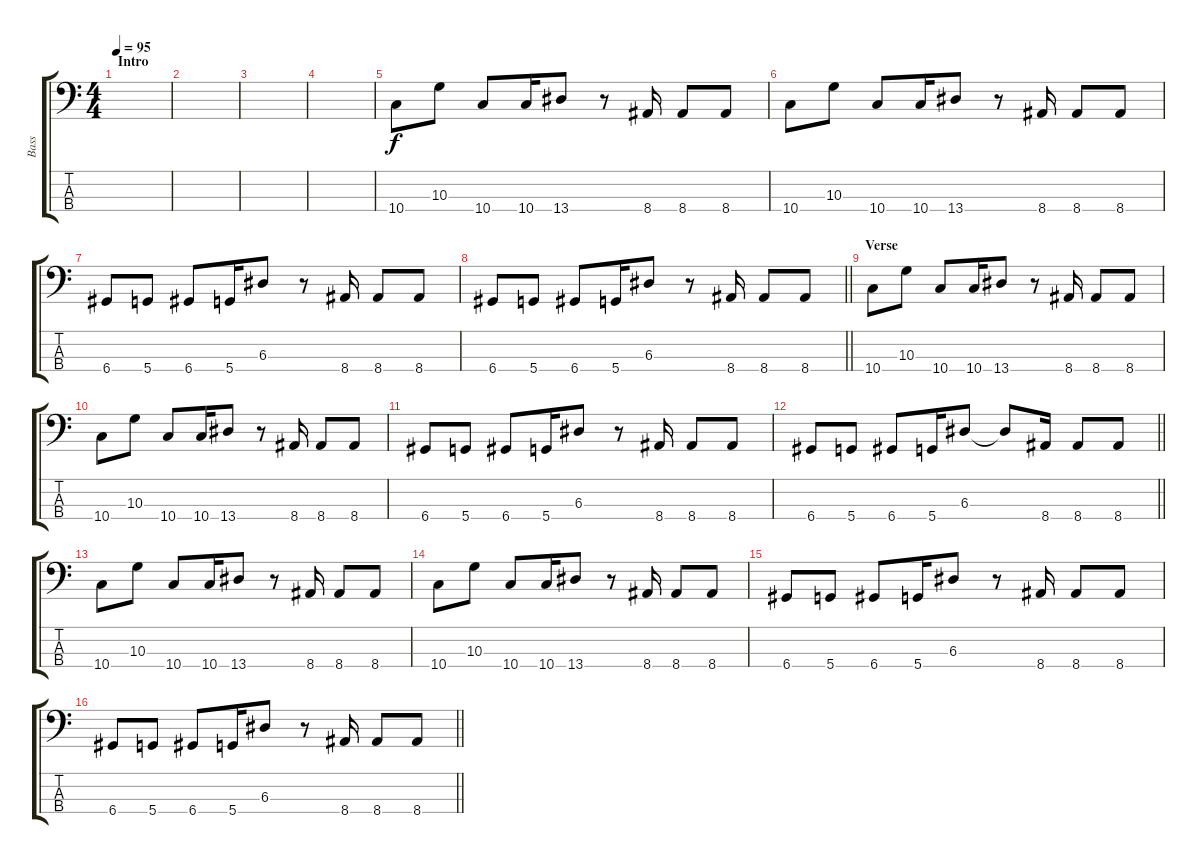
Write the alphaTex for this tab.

\track ("Bass" "Bass") {instrument electricbassfinger}
\staff {score tabs}
\tuning (G2 D2 A1 D1) {hide}
\ts (4 4)
\section ("" "Intro")
\tempo 95
\clef f4
\ks c
|
|
|
|
10.4.8 10.3.8 10.4.8 10.4.16 13.4.8 r.8 8.4.16 8.4.8 8.4.8 |
10.4.8 10.3.8 10.4.8 10.4.16 13.4.8 r.8 8.4.16 8.4.8 8.4.8 |
6.4.8 5.4.8 6.4.8 5.4.16 6.3.8 r.8 8.4.16 8.4.8 8.4.8 |
\barLineRight lightlight
6.4.8 5.4.8 6.4.8 5.4.16 6.3.8 r.8 8.4.16 8.4.8 8.4.8 |
\section ("" "Verse")
10.4.8 10.3.8 10.4.8 10.4.16 13.4.8 r.8 8.4.16 8.4.8 8.4.8 |
10.4.8 10.3.8 10.4.8 10.4.16 13.4.8 r.8 8.4.16 8.4.8 8.4.8 |
6.4.8 5.4.8 6.4.8 5.4.16 6.3.8 r.8 8.4.16 8.4.8 8.4.8 |
\barLineRight lightlight
6.4.8 5.4.8 6.4.8 5.4.16 6.3.8 6.3{t}.8 8.4.16 8.4.8 8.4.8 |
10.4.8 10.3.8 10.4.8 10.4.16 13.4.8 r.8 8.4.16 8.4.8 8.4.8 |
10.4.8 10.3.8 10.4.8 10.4.16 13.4.8 r.8 8.4.16 8.4.8 8.4.8 |
6.4.8 5.4.8 6.4.8 5.4.16 6.3.8 r.8 8.4.16 8.4.8 8.4.8 |
\barLineRight lightlight
6.4.8 5.4.8 6.4.8 5.4.16 6.3.8 r.8 8.4.16 8.4.8 8.4.8
